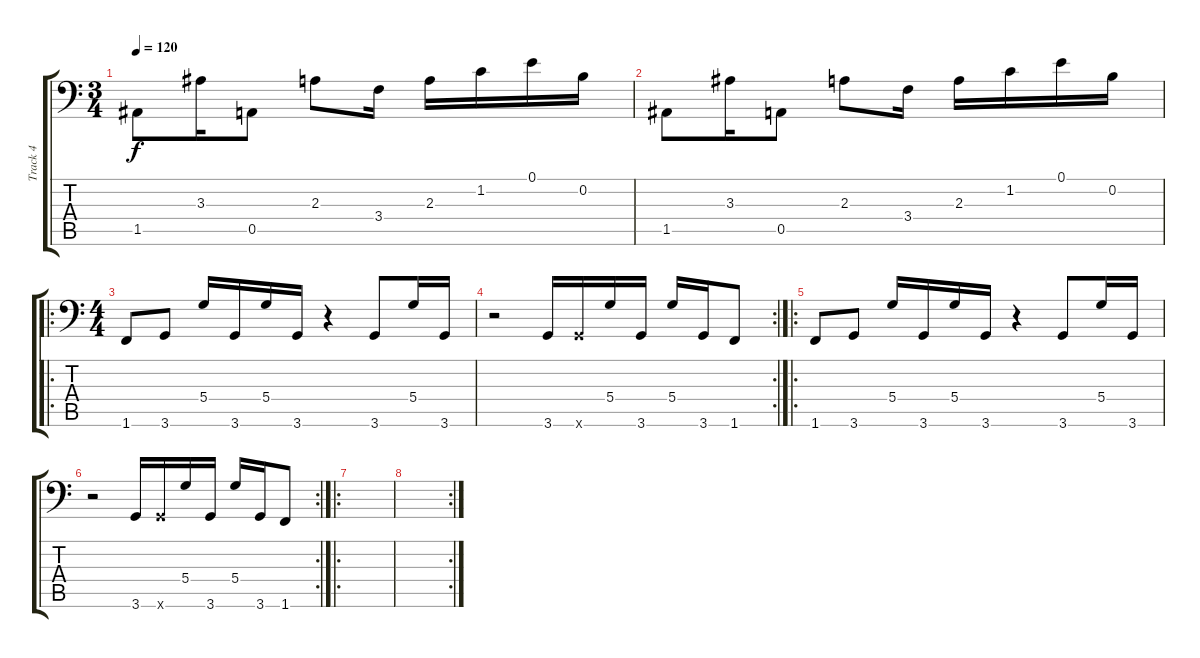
\track ("Track 4" "Track 4") {instrument slapbass2}
\staff {score tabs}
\tuning (E3 B2 G2 D2 A1 E1) {hide}
\ts (3 4)
\tempo 120
\clef f4
\ks c
1.5.8{dy f} 3.3.16 0.5.8 2.3.8 3.4.16 2.3.16 1.2.16 0.1.16 0.2.16 |
1.5.8 3.3.16 0.5.8 2.3.8 3.4.16 2.3.16 1.2.16 0.1.16 0.2.16 |
\ro
\ts (4 4)
1.6.8 3.6.8 5.4.16 3.6.16 5.4.16 3.6.16 r.4 3.6.8 5.4.16 3.6.16 |
\rc 2
r.2 3.6.16 3.6{x}.16 5.4.16 3.6.16 5.4.16 3.6.16 1.6.8 |
\ro
1.6.8 3.6.8 5.4.16 3.6.16 5.4.16 3.6.16 r.4 3.6.8 5.4.16 3.6.16 |
\rc 2
r.2 3.6.16 3.6{x}.16 5.4.16 3.6.16 5.4.16 3.6.16 1.6.8 |
\ro
|
\rc 2
